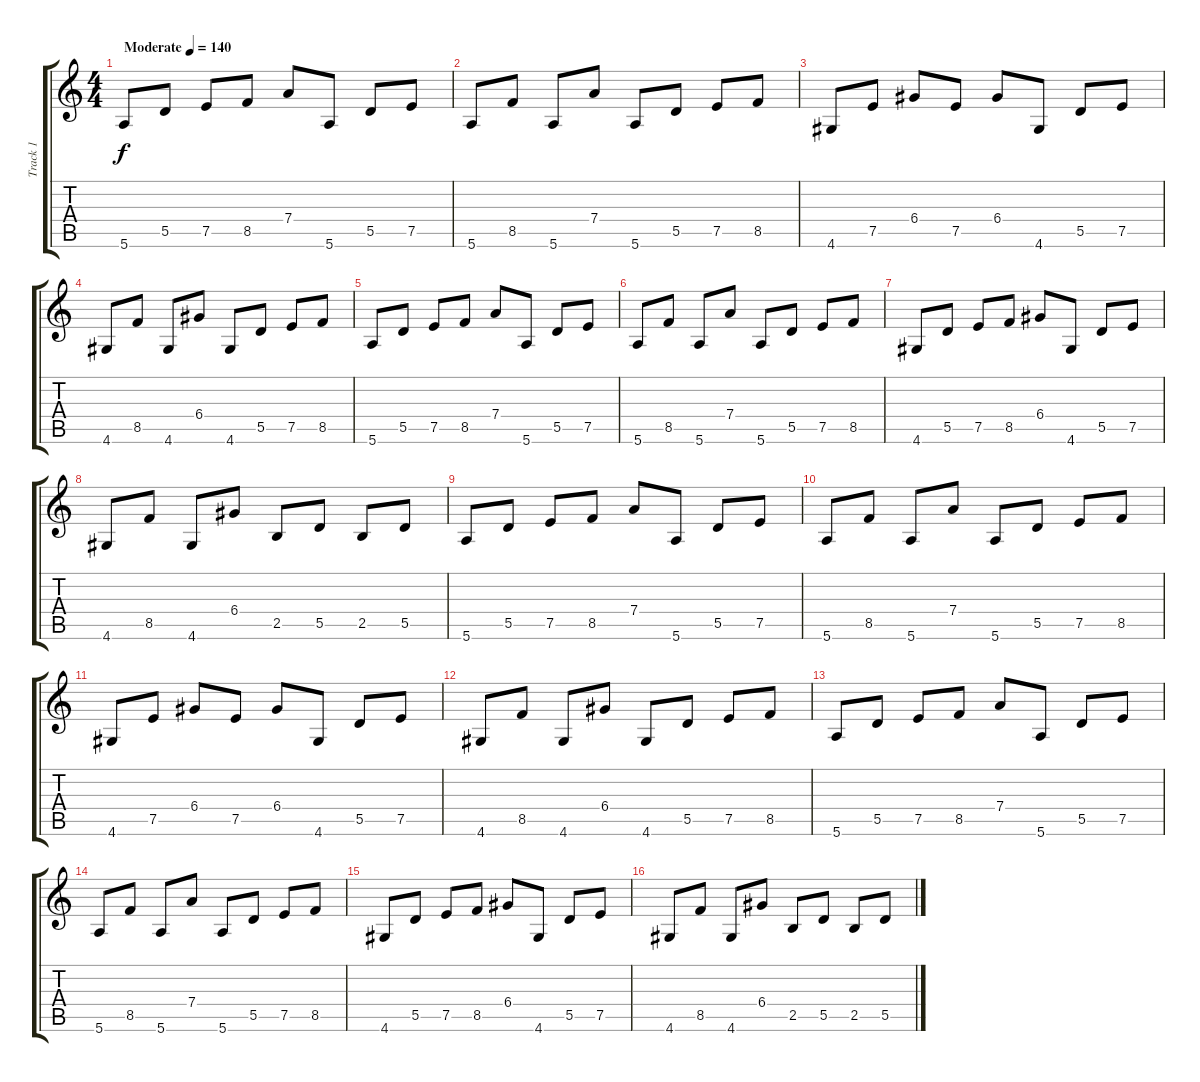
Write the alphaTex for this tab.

\track ("Track 1" "Track 1") {instrument acousticguitarsteel}
\staff {score tabs}
\tuning (E4 B3 G3 D3 A2 E2) {hide}
\ts (4 4)
\tempo (140 "Moderate")
\clef g2
\ks c
5.6.8{dy f instrument acousticguitarsteel} 5.5.8 7.5.8 8.5.8 7.4.8 5.6.8 5.5.8 7.5.8 |
5.6.8 8.5.8 5.6.8 7.4.8 5.6.8 5.5.8 7.5.8 8.5.8 |
4.6.8 7.5.8 6.4.8 7.5.8 6.4.8 4.6.8 5.5.8 7.5.8 |
4.6.8 8.5.8 4.6.8 6.4.8 4.6.8 5.5.8 7.5.8 8.5.8 |
5.6.8 5.5.8 7.5.8 8.5.8 7.4.8 5.6.8 5.5.8 7.5.8 |
5.6.8 8.5.8 5.6.8 7.4.8 5.6.8 5.5.8 7.5.8 8.5.8 |
4.6.8 5.5.8 7.5.8 8.5.8 6.4.8 4.6.8 5.5.8 7.5.8 |
4.6.8 8.5.8 4.6.8 6.4.8 2.5.8 5.5.8 2.5.8 5.5.8 |
5.6.8 5.5.8 7.5.8 8.5.8 7.4.8 5.6.8 5.5.8 7.5.8 |
5.6.8 8.5.8 5.6.8 7.4.8 5.6.8 5.5.8 7.5.8 8.5.8 |
4.6.8 7.5.8 6.4.8 7.5.8 6.4.8 4.6.8 5.5.8 7.5.8 |
4.6.8 8.5.8 4.6.8 6.4.8 4.6.8 5.5.8 7.5.8 8.5.8 |
5.6.8 5.5.8 7.5.8 8.5.8 7.4.8 5.6.8 5.5.8 7.5.8 |
5.6.8 8.5.8 5.6.8 7.4.8 5.6.8 5.5.8 7.5.8 8.5.8 |
4.6.8 5.5.8 7.5.8 8.5.8 6.4.8 4.6.8 5.5.8 7.5.8 |
4.6.8 8.5.8 4.6.8 6.4.8 2.5.8 5.5.8 2.5.8 5.5.8
